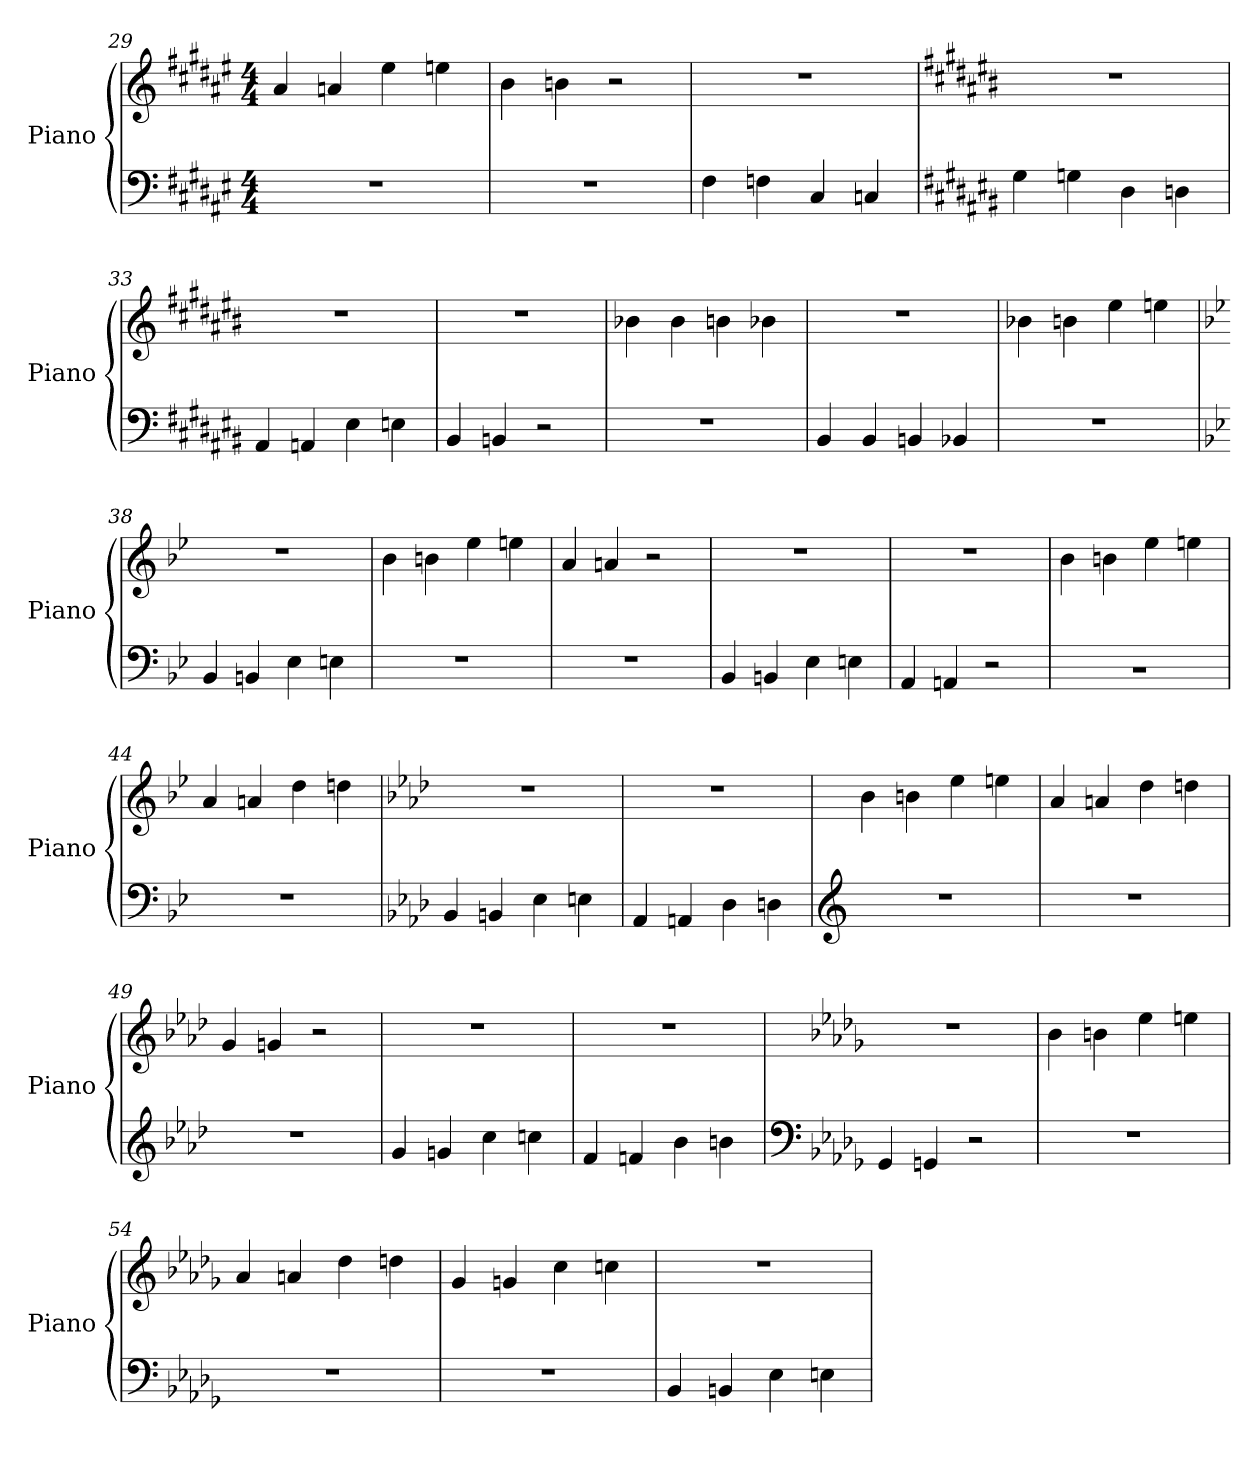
**kern	**kern
*part1	*part1
*staff2	*staff1
*I"Piano	*
*I'Piano	*
*clefF4	*clefG2
*k[f#c#g#d#a#e#]	*k[f#c#g#d#a#e#]
*M4/4	*M4/4
=29	=29
1rF	4a#/
.	4an/
.	4ee#\
.	4een\
=30	=30
1rF	4b\
.	4bn\
.	2r
=31	=31
4F#\	1rdd
4Fn\	.
4C#/	.
4Cn/	.
!!LO:LB:g=z
=32	=32
*k[f#c#g#d#a#e#b#]	*k[f#c#g#d#a#e#b#]
4G#\	1rdd
4Gn\	.
4D#\	.
4Dn\	.
=33	=33
4AA#/	1rdd
4AAn/	.
4E#\	.
4En\	.
=34	=34
4BB#/	1rdd
4BBn/	.
2r	.
=35	=35
1rF	4b-X\
.	4b-\
.	4bn\
.	4b-X\
=36	=36
4BB#/	1rdd
4BB#/	.
4BBn/	.
4BB-X/	.
=37	=37
1rF	4b-X\
.	4bn\
.	4ee#\
.	4een\
!!LO:PB:g=z
=38	=38
*k[b-e-]	*k[b-e-]
4BB-/	1rdd
4BBn/	.
4E-\	.
4En\	.
=39	=39
1rF	4b-\
.	4bn\
.	4ee-\
.	4een\
=40	=40
1rF	4a/
.	4an/
.	2r
=41	=41
4BB-/	1rdd
4BBn/	.
4E-\	.
4En\	.
=42	=42
4AA/	1rdd
4AAn/	.
2r	.
=43	=43
1rE	4b-\
.	4bn\
.	4ee-\
.	4een\
=44	=44
1rF	4a/
.	4an/
.	4dd\
.	4ddn\
!!LO:LB:g=z
=45	=45
*k[b-e-a-d-]	*k[b-e-a-d-]
4BB-/	1rdd
4BBn/	.
4E-\	.
4En\	.
=46	=46
4AA-/	1rdd
4AAn/	.
4D-\	.
4Dn\	.
=47	=47
*clefG2	*
1rdd	4b-\
.	4bn\
.	4ee-\
.	4een\
=48	=48
1rdd	4a-/
.	4an/
.	4dd-\
.	4ddn\
=49	=49
1rdd	4g/
.	4gn/
.	2rcc
=50	=50
4g/	1rdd
4gn/	.
4cc\	.
4ccn\	.
=51	=51
4f/	1rdd
4fn/	.
4b-\	.
4bn\	.
!!LO:LB:g=z
=52	=52
*clefF4	*
*k[b-e-a-d-g-]	*k[b-e-a-d-g-]
4GG-/	1rdd
4GGn/	.
2r	.
=53	=53
1rF	4b-\
.	4bn\
.	4ee-\
.	4een\
=54	=54
1rF	4a-/
.	4an/
.	4dd-\
.	4ddn\
=55	=55
1rF	4g-/
.	4gn/
.	4cc\
.	4ccn\
=56	=56
4BB-/	1rdd
4BBn/	.
4E-\	.
4En\	.
=	=
*-	*-
